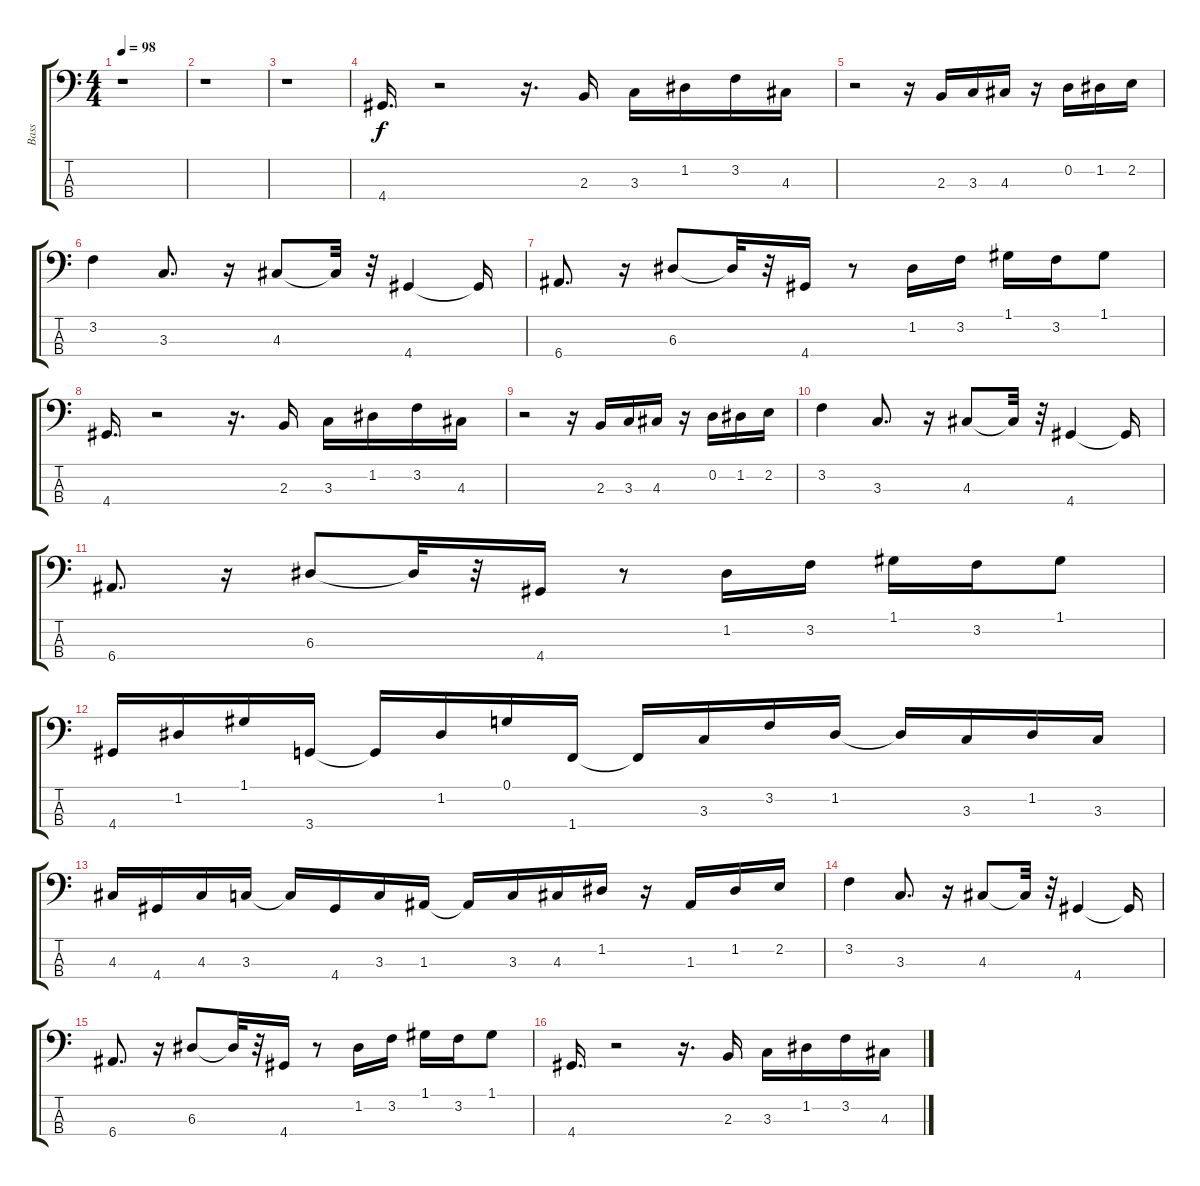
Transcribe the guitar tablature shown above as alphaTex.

\track ("Bass" "Bass") {instrument electricbassfinger}
\staff {score tabs}
\tuning (G2 D2 A1 E1) {hide}
\ts (4 4)
\tempo 98
\clef f4
\ks c
r.1{dy f instrument electricbassfinger} |
r.1 |
r.1 |
4.4.16{d} r.2 r.16{d} 2.3.16 3.3.16 1.2.16 3.2.16 4.3.16 |
r.2 r.16 2.3.16 3.3.16 4.3.16 r.16 0.2.16 1.2.16 2.2.16 |
3.2.4 3.3.8{d} r.16 4.3.8 4.3{t}.32 r.32 4.4.4 4.4{t}.16 |
6.4.8{d} r.16 6.3.8 6.3{t}.32 r.32 4.4.16 r.8 1.2.16 3.2.16 1.1.16 3.2.16 1.1.8 |
4.4.16{d} r.2 r.16{d} 2.3.16 3.3.16 1.2.16 3.2.16 4.3.16 |
r.2 r.16 2.3.16 3.3.16 4.3.16 r.16 0.2.16 1.2.16 2.2.16 |
3.2.4 3.3.8{d} r.16 4.3.8 4.3{t}.32 r.32 4.4.4 4.4{t}.16 |
6.4.8{d} r.16 6.3.8 6.3{t}.32 r.32 4.4.16 r.8 1.2.16 3.2.16 1.1.16 3.2.16 1.1.8 |
4.4.16 1.2.16 1.1.16 3.4.16 3.4{t}.16 1.2.16 0.1.16 1.4.16 1.4{t}.16 3.3.16 3.2.16 1.2.16 1.2{t}.16 3.3.16 1.2.16 3.3.16 |
4.3.16 4.4.16 4.3.16 3.3.16 3.3{t}.16 4.4.16 3.3.16 1.3.16 1.3{t}.16 3.3.16 4.3.16 1.2.16 r.16 1.3.16 1.2.16 2.2.16 |
3.2.4 3.3.8{d} r.16 4.3.8 4.3{t}.32 r.32 4.4.4 4.4{t}.16 |
6.4.8{d} r.16 6.3.8 6.3{t}.32 r.32 4.4.16 r.8 1.2.16 3.2.16 1.1.16 3.2.16 1.1.8 |
4.4.16{d} r.2 r.16{d} 2.3.16 3.3.16 1.2.16 3.2.16 4.3.16
